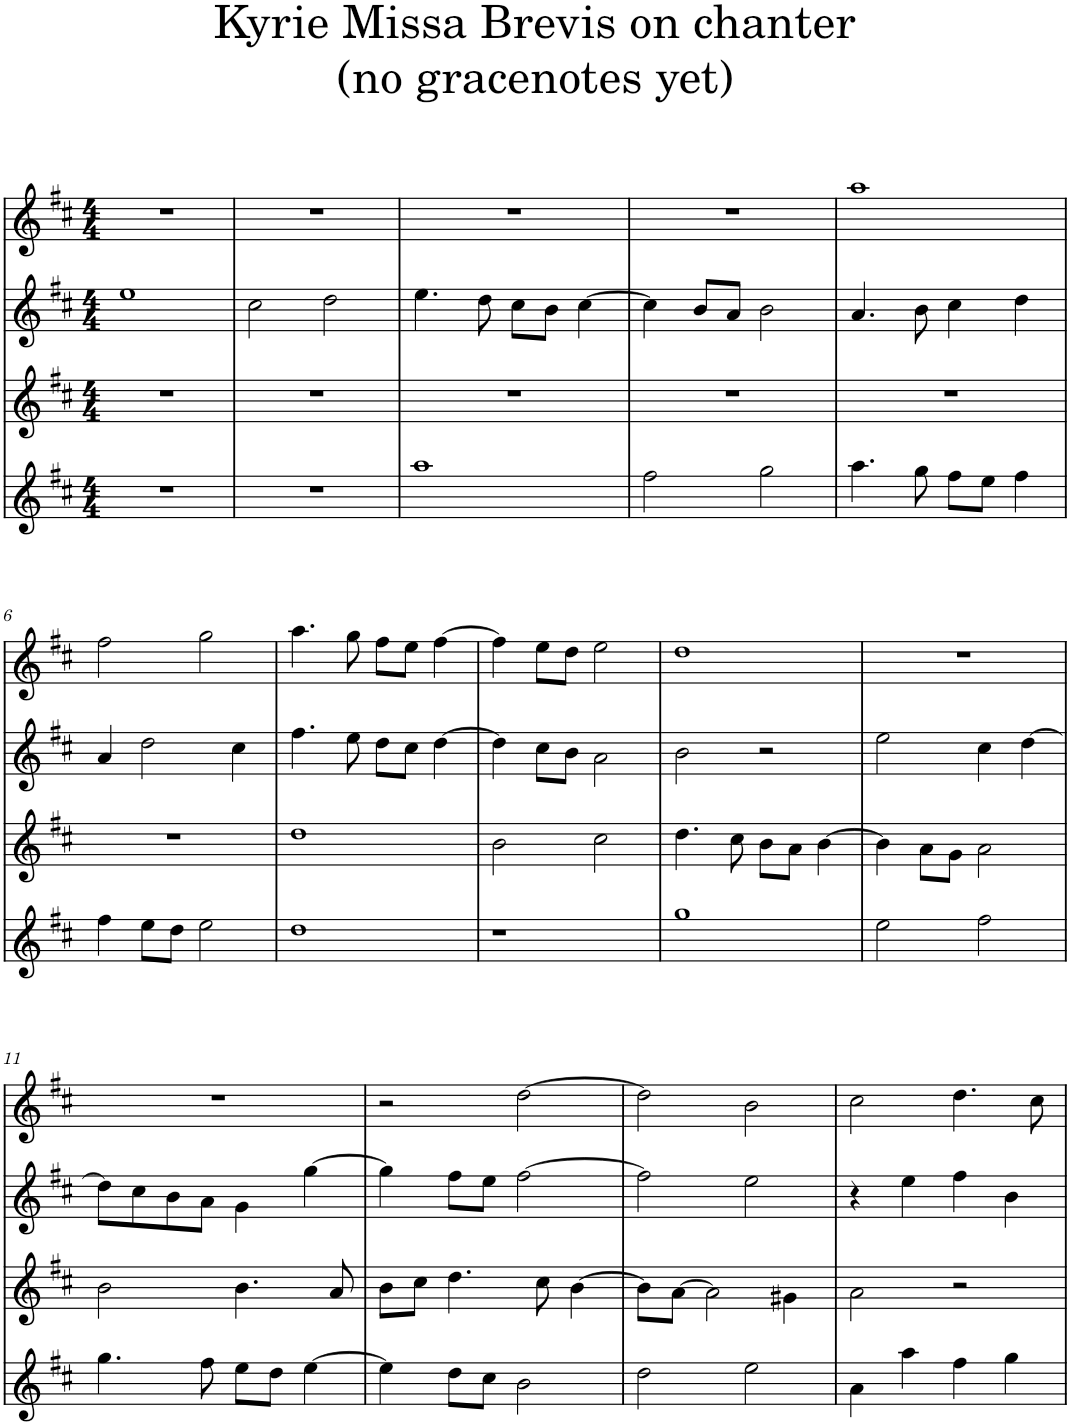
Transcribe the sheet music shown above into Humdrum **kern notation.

**kern	**kern	**kern	**kern
*part4	*part3	*part2	*part1
*staff4	*staff3	*staff2	*staff1
*I"Piano	*I"Piano	*I"Piano	*I"alto
*I'Pno	*I'Pno	*I'Pno	*
*clefG2	*clefG2	*clefG2	*clefG2
*k[f#c#]	*k[f#c#]	*k[f#c#]	*k[f#c#]
*M4/4	*M4/4	*M4/4	*M4/4
=1	=1	=1	=1
1r	1r	1ee	1r
=2	=2	=2	=2
1r	1r	2cc#\	1r
.	.	2dd\	.
=3	=3	=3	=3
1aa	1r	4.ee\	1r
.	.	8dd\	.
.	.	8cc#\L	.
.	.	8b\J	.
.	.	[4cc#\	.
=4	=4	=4	=4
2ff#\	1r	4cc#\]	1r
.	.	8b/L	.
.	.	8a/J	.
2gg\	.	2b\	.
=5	=5	=5	=5
4.aa\	1r	4.a/	1aa
8gg\	.	8b\	.
8ff#\L	.	4cc#\	.
8ee\J	.	.	.
4ff#\	.	4dd\	.
!!LO:LB:g=z
=6	=6	=6	=6
4ff#\	1r	4a/	2ff#\
8ee\L	.	2dd\	.
8dd\J	.	.	.
2ee\	.	.	2gg\
.	.	4cc#\	.
=7	=7	=7	=7
1dd	1dd	4.ff#\	4.aa\
.	.	8ee\	8gg\
.	.	8dd\L	8ff#\L
.	.	8cc#\J	8ee\J
.	.	[4dd\	[4ff#\
=8	=8	=8	=8
1r	2b\	4dd\]	4ff#\]
.	.	8cc#\L	8ee\L
.	.	8b\J	8dd\J
.	2cc#\	2a\	2ee\
=9	=9	=9	=9
1gg	4.dd\	2b\	1dd
.	8cc#\	.	.
.	8b\L	2r	.
.	8a\J	.	.
.	[4b\	.	.
=10	=10	=10	=10
2ee\	4b\]	2ee\	1r
.	8a\L	.	.
.	8g\J	.	.
2ff#\	2a\	4cc#\	.
.	.	[4dd\	.
!!LO:LB:g=z
=11	=11	=11	=11
4.gg\	2b\	8dd\L]	1r
.	.	8cc#\	.
.	.	8b\	.
8ff#\	.	8a\J	.
8ee\L	4.b\	4g\	.
8dd\J	.	.	.
[4ee\	.	[4gg\	.
.	8a/	.	.
=12	=12	=12	=12
4ee\]	8b\L	4gg\]	2r
.	8cc#\J	.	.
8dd\L	4.dd\	8ff#\L	.
8cc#\J	.	8ee\J	.
2b\	.	[2ff#\	[2dd\
.	8cc#\	.	.
.	[4b\	.	.
=13	=13	=13	=13
2dd\	8b\L]	2ff#\]	2dd\]
.	[8a\J	.	.
.	2a\]	.	.
2ee\	.	2ee\	2b\
.	4g#X\	.	.
=14	=14	=14	=14
4a\	2a\	4r	2cc#\
4aa\	.	4ee\	.
4ff#\	2r	4ff#\	4.dd\
4gg\	.	4b\	.
.	.	.	8cc#\
=	=	=	=
*-	*-	*-	*-
